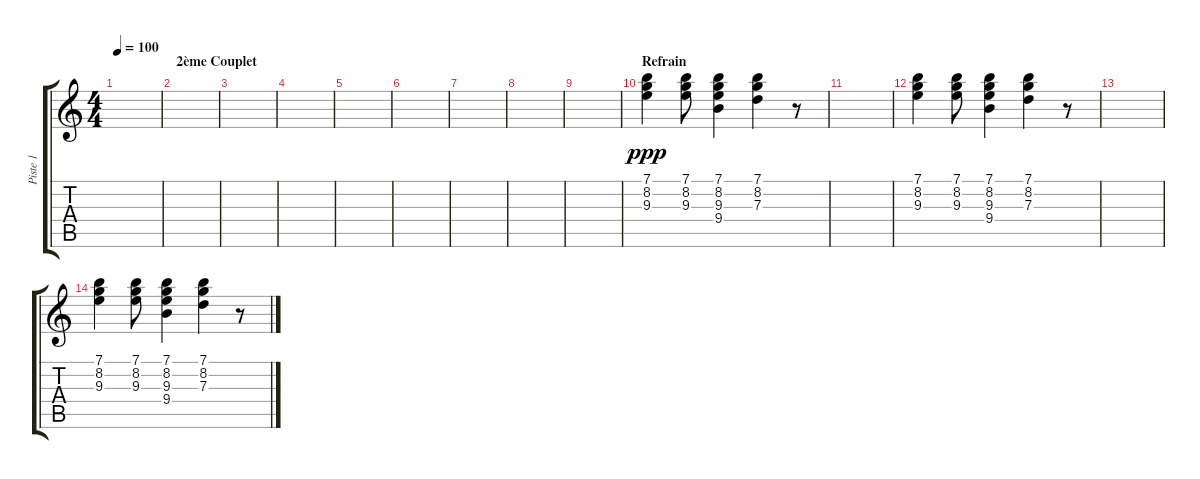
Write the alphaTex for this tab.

\track ("Piste 1" "Piste 1") {instrument overdrivenguitar}
\staff {score tabs}
\tuning (E4 B3 G3 D3 A2 E2) {hide}
\ts (4 4)
\tempo 100
\clef g2
\ks c
|
\section ("" "2ème Couplet")
|
|
|
|
|
|
|
|
\section ("" "Refrain")
(7.1 8.2 9.3).4{dy ppp} (7.1 8.2 9.3).8 (7.1 8.2 9.3 9.4).4 (7.1 8.2 7.3).4 r.8 |
|
(7.1 8.2 9.3).4 (7.1 8.2 9.3).8 (7.1 8.2 9.3 9.4).4 (7.1 8.2 7.3).4 r.8 |
|
(7.1 8.2 9.3).4 (7.1 8.2 9.3).8 (7.1 8.2 9.3 9.4).4 (7.1 8.2 7.3).4 r.8
